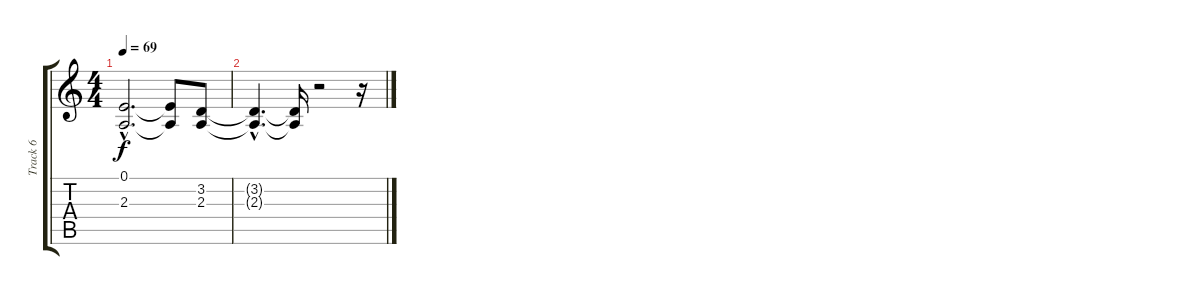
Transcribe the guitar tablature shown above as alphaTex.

\track ("Track 6" "Track 6") {instrument stringensemble2}
\staff {score tabs}
\tuning (E4 B3 G3 D3 A2 E2) {hide}
\ts (4 4)
\tempo 69
\clef g2
\ks c
(0.1{hac} 2.3{hac}).2{d dy f} (0.1{t} 2.3{t}).8 (3.2 2.3).8 |
(3.2{hac t} 2.3{hac t}).4{d} (3.2{t} 2.3{t}).16 r.2 r.16
